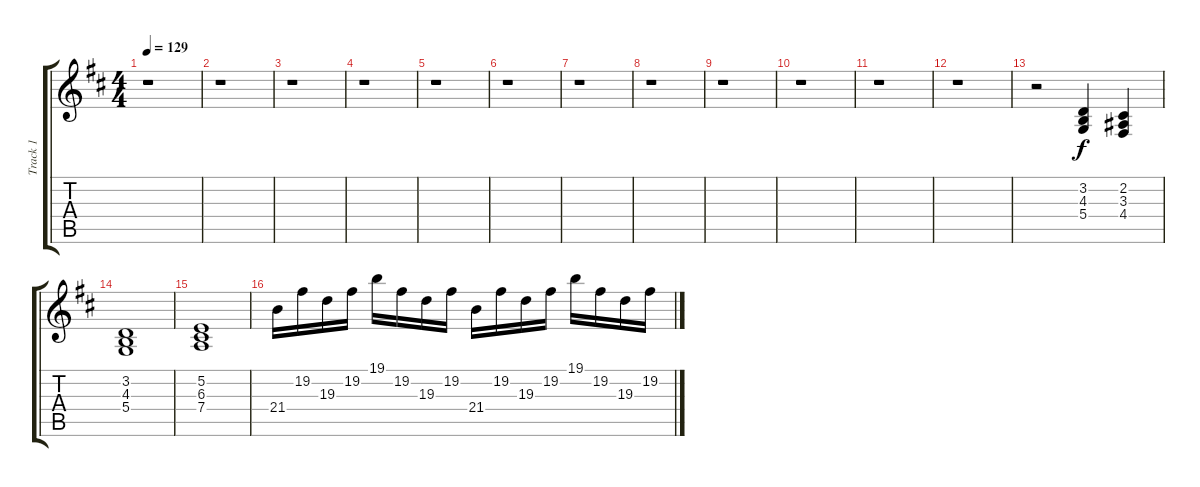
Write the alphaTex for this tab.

\track ("Track 1" "Track 1") {instrument acousticgrandpiano}
\staff {score tabs}
\tuning (E4 B3 G3 D3 A2 E2) {hide}
\ts (4 4)
\tempo 129
\clef g2
\ks bminor
r.1{dy f} |
r.1 |
r.1 |
r.1 |
r.1 |
r.1 |
r.1 |
r.1 |
r.1 |
r.1 |
r.1 |
r.1 |
r.2 (3.2 4.3 5.4).4 (2.2 3.3 4.4).4 |
(3.2 4.3 5.4).1 |
(5.2 6.3 7.4).1 |
21.4.16 19.2.16 19.3.16 19.2.16 19.1.16 19.2.16 19.3.16 19.2.16 21.4.16 19.2.16 19.3.16 19.2.16 19.1.16 19.2.16 19.3.16 19.2.16
